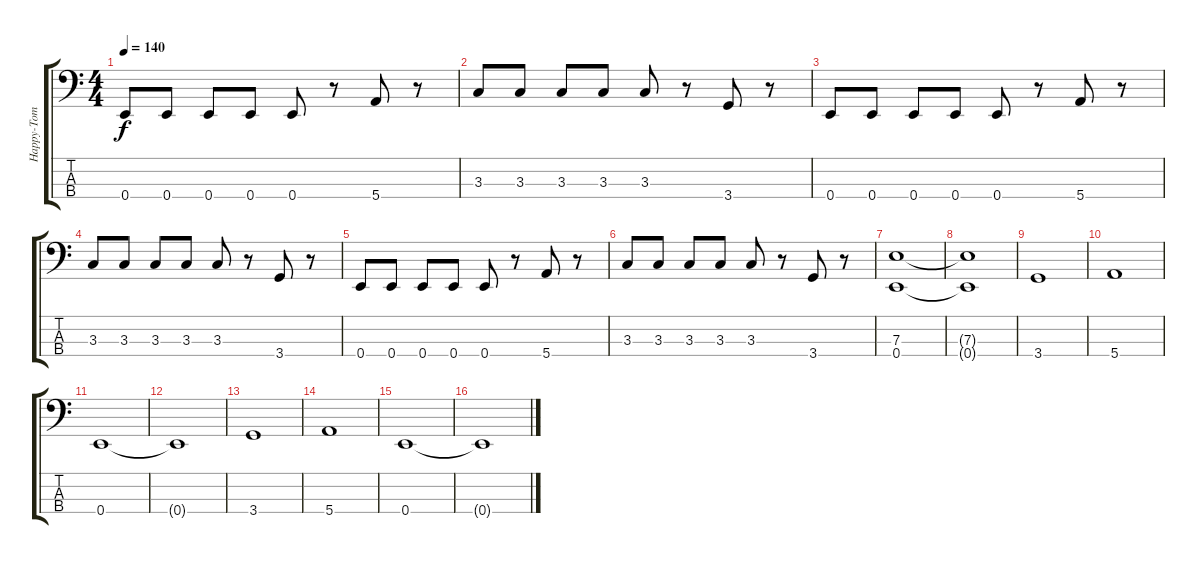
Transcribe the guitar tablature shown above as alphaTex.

\track ("Happy-Tom" "Happy-Tom") {instrument electricbassfinger}
\staff {score tabs}
\tuning (G2 D2 A1 E1) {hide}
\ts (4 4)
\tempo 140
\clef f4
\ks c
0.4.8{dy f} 0.4.8 0.4.8 0.4.8 0.4.8 r.8 5.4.8 r.8 |
3.3.8 3.3.8 3.3.8 3.3.8 3.3.8 r.8 3.4.8 r.8 |
0.4.8 0.4.8 0.4.8 0.4.8 0.4.8 r.8 5.4.8 r.8 |
3.3.8 3.3.8 3.3.8 3.3.8 3.3.8 r.8 3.4.8 r.8 |
0.4.8 0.4.8 0.4.8 0.4.8 0.4.8 r.8 5.4.8 r.8 |
3.3.8 3.3.8 3.3.8 3.3.8 3.3.8 r.8 3.4.8 r.8 |
(7.3 0.4).1 |
(7.3{t} 0.4{t}).1 |
3.4.1 |
5.4.1 |
0.4.1 |
0.4{t}.1 |
3.4.1 |
5.4.1 |
0.4.1 |
0.4{t}.1
